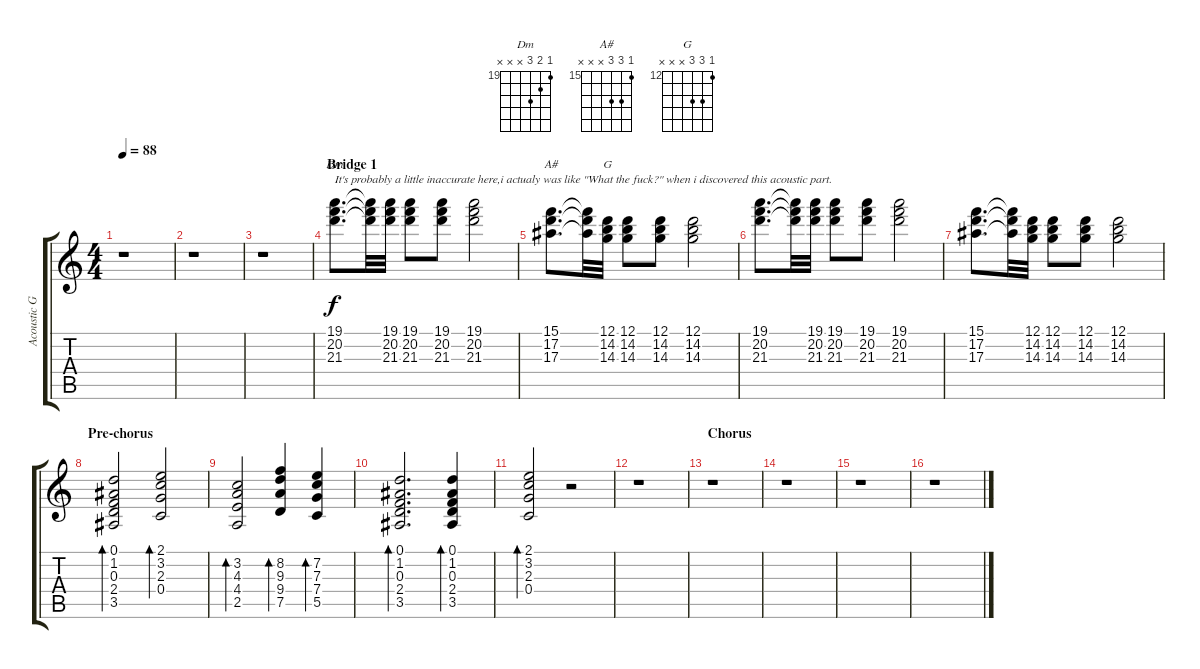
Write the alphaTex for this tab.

\track ("Acoustic Guitar" "Acoustic G") {instrument electricguitarclean}
\staff {score tabs}
\tuning (D4 A3 F3 C3 G2 D2) {hide}
\chord ("Dm" 19 20 21 x x x) {firstfret 19}
\chord ("A#" 15 17 17 x x x) {firstfret 15}
\chord ("G" 12 14 14 x x x) {firstfret 12}
\ts (4 4)
\tempo 88
\clef g2
\ks c
r.1{dy f} |
r.1 |
r.1 |
\section ("" "Bridge 1")
(19.1 20.2 21.3).8{d ch "Dm" txt "It's probably a little inaccurate here,i actualy was like \"What the fuck?\" when i discovered this acoustic part."} (19.1{t} 20.2{t} 21.3{t}).32 (19.1 20.2 21.3).32 (19.1 20.2 21.3).8 (19.1 20.2 21.3).8 (19.1 20.2 21.3).2 |
(15.1 17.2 17.3).8{d ch "A#"} (15.1{t} 17.2{t} 17.3{t}).32 (12.1 14.2 14.3).32{ch "G"} (12.1 14.2 14.3).8 (12.1 14.2 14.3).8 (12.1 14.2 14.3).2 |
(19.1 20.2 21.3).8{d} (19.1{t} 20.2{t} 21.3{t}).32 (19.1 20.2 21.3).32 (19.1 20.2 21.3).8 (19.1 20.2 21.3).8 (19.1 20.2 21.3).2 |
(15.1 17.2 17.3).8{d} (15.1{t} 17.2{t} 17.3{t}).32 (12.1 14.2 14.3).32 (12.1 14.2 14.3).8 (12.1 14.2 14.3).8 (12.1 14.2 14.3).2 |
\section ("" "Pre-chorus")
(0.1 1.2 0.3 2.4 3.5).2{bd 60} (2.1 3.2 2.3 0.4).2{bd 60} |
(3.2 4.3 4.4 2.5).2{bd 60} (8.2 9.3 9.4 7.5).4{bd 60} (7.2 7.3 7.4 5.5).4{bd 60} |
(0.1 1.2 0.3 2.4 3.5).2{d bd 60} (0.1 1.2 0.3 2.4 3.5).4{bd 60} |
(2.1 3.2 2.3 0.4).2{bd 60} r.2 |
r.1 |
\section ("" "Chorus")
r.1 |
r.1 |
r.1 |
r.1
